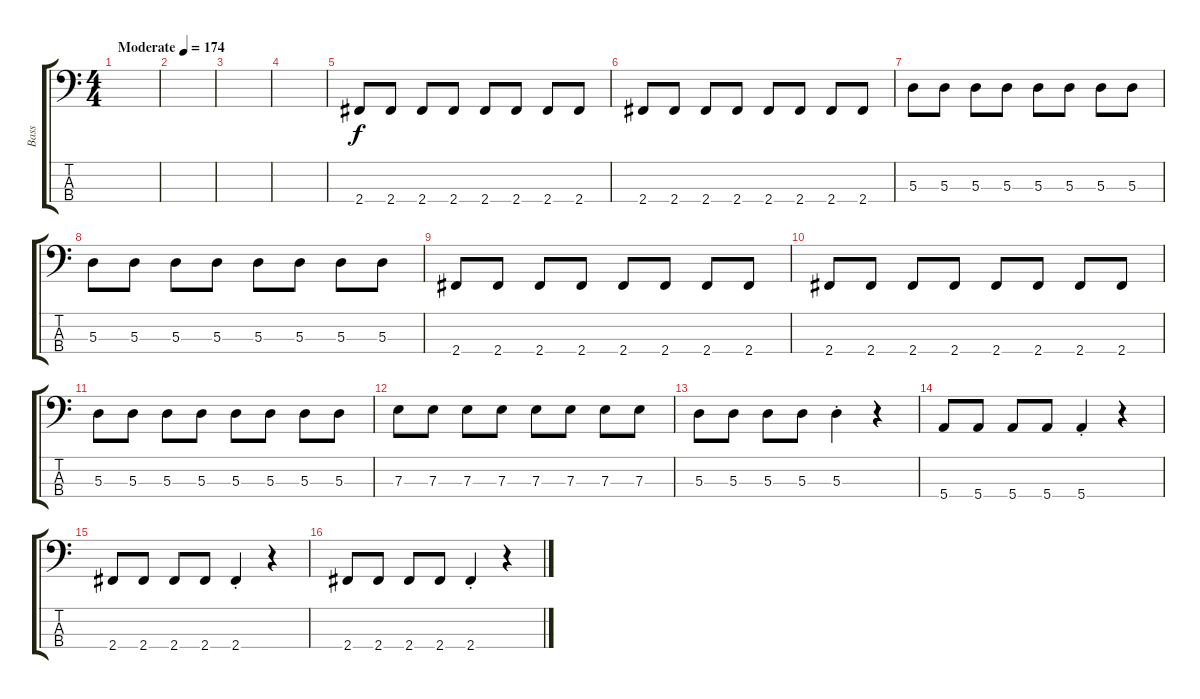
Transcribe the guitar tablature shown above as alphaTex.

\track ("Bass" "Bass") {instrument electricbasspick}
\staff {score tabs}
\tuning (G2 D2 A1 E1) {hide}
\ts (4 4)
\tempo (174 "Moderate")
\clef f4
\ks c
|
|
|
|
2.4.8 2.4.8 2.4.8 2.4.8 2.4.8 2.4.8 2.4.8 2.4.8 |
2.4.8 2.4.8 2.4.8 2.4.8 2.4.8 2.4.8 2.4.8 2.4.8 |
5.3.8 5.3.8 5.3.8 5.3.8 5.3.8 5.3.8 5.3.8 5.3.8 |
5.3.8 5.3.8 5.3.8 5.3.8 5.3.8 5.3.8 5.3.8 5.3.8 |
2.4.8 2.4.8 2.4.8 2.4.8 2.4.8 2.4.8 2.4.8 2.4.8 |
2.4.8 2.4.8 2.4.8 2.4.8 2.4.8 2.4.8 2.4.8 2.4.8 |
5.3.8 5.3.8 5.3.8 5.3.8 5.3.8 5.3.8 5.3.8 5.3.8 |
7.3.8 7.3.8 7.3.8 7.3.8 7.3.8 7.3.8 7.3.8 7.3.8 |
5.3.8 5.3.8 5.3.8 5.3.8 5.3{st}.4 r.4 |
5.4.8 5.4.8 5.4.8 5.4.8 5.4{st}.4 r.4 |
2.4.8 2.4.8 2.4.8 2.4.8 2.4{st}.4 r.4 |
2.4.8 2.4.8 2.4.8 2.4.8 2.4{st}.4 r.4
